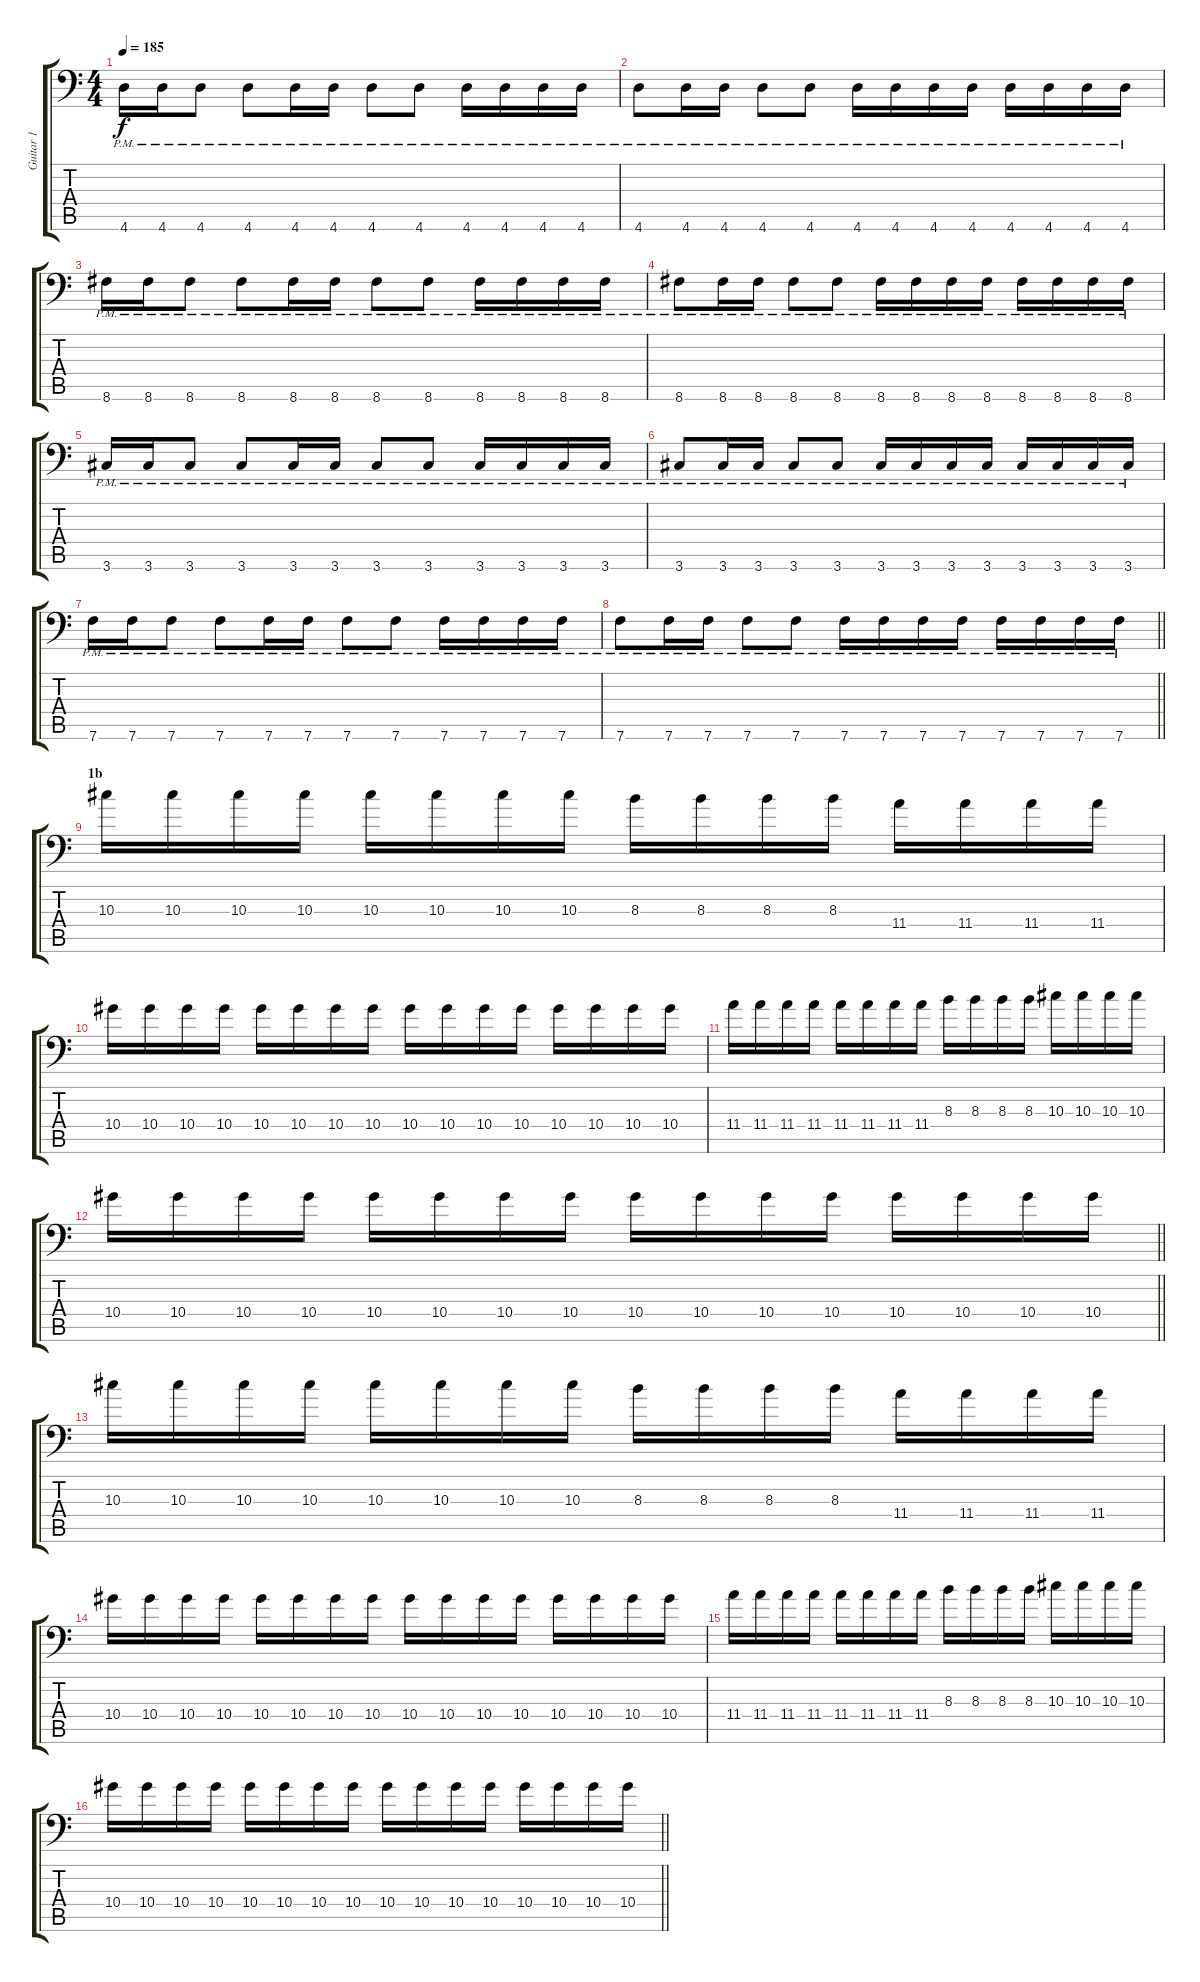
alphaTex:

\track ("Guitar 1" "Guitar 1") {instrument distortionguitar}
\staff {score tabs}
\tuning (C4 G3 Eb3 Bb2 F2 Bb1) {hide}
\ts (4 4)
\tempo 185
\clef f4
\ks c
4.6{pm}.16{dy f} 4.6{pm}.16 4.6{pm}.8 4.6{pm}.8 4.6{pm}.16 4.6{pm}.16 4.6{pm}.8 4.6{pm}.8 4.6{pm}.16 4.6{pm}.16 4.6{pm}.16 4.6{pm}.16 |
4.6{pm}.8 4.6{pm}.16 4.6{pm}.16 4.6{pm}.8 4.6{pm}.8 4.6{pm}.16 4.6{pm}.16 4.6{pm}.16 4.6{pm}.16 4.6{pm}.16 4.6{pm}.16 4.6{pm}.16 4.6{pm}.16 |
8.6{pm}.16 8.6{pm}.16 8.6{pm}.8 8.6{pm}.8 8.6{pm}.16 8.6{pm}.16 8.6{pm}.8 8.6{pm}.8 8.6{pm}.16 8.6{pm}.16 8.6{pm}.16 8.6{pm}.16 |
8.6{pm}.8 8.6{pm}.16 8.6{pm}.16 8.6{pm}.8 8.6{pm}.8 8.6{pm}.16 8.6{pm}.16 8.6{pm}.16 8.6{pm}.16 8.6{pm}.16 8.6{pm}.16 8.6{pm}.16 8.6{pm}.16 |
3.6{pm}.16 3.6{pm}.16 3.6{pm}.8 3.6{pm}.8 3.6{pm}.16 3.6{pm}.16 3.6{pm}.8 3.6{pm}.8 3.6{pm}.16 3.6{pm}.16 3.6{pm}.16 3.6{pm}.16 |
3.6{pm}.8 3.6{pm}.16 3.6{pm}.16 3.6{pm}.8 3.6{pm}.8 3.6{pm}.16 3.6{pm}.16 3.6{pm}.16 3.6{pm}.16 3.6{pm}.16 3.6{pm}.16 3.6{pm}.16 3.6{pm}.16 |
7.6{pm}.16 7.6{pm}.16 7.6{pm}.8 7.6{pm}.8 7.6{pm}.16 7.6{pm}.16 7.6{pm}.8 7.6{pm}.8 7.6{pm}.16 7.6{pm}.16 7.6{pm}.16 7.6{pm}.16 |
\barLineRight lightlight
7.6{pm}.8 7.6{pm}.16 7.6{pm}.16 7.6{pm}.8 7.6{pm}.8 7.6{pm}.16 7.6{pm}.16 7.6{pm}.16 7.6{pm}.16 7.6{pm}.16 7.6{pm}.16 7.6{pm}.16 7.6{pm}.16 |
\section ("" "1b")
10.3.16 10.3.16 10.3.16 10.3.16 10.3.16 10.3.16 10.3.16 10.3.16 8.3.16 8.3.16 8.3.16 8.3.16 11.4.16 11.4.16 11.4.16 11.4.16 |
10.4.16 10.4.16 10.4.16 10.4.16 10.4.16 10.4.16 10.4.16 10.4.16 10.4.16 10.4.16 10.4.16 10.4.16 10.4.16 10.4.16 10.4.16 10.4.16 |
11.4.16 11.4.16 11.4.16 11.4.16 11.4.16 11.4.16 11.4.16 11.4.16 8.3.16 8.3.16 8.3.16 8.3.16 10.3.16 10.3.16 10.3.16 10.3.16 |
\barLineRight lightlight
10.4.16 10.4.16 10.4.16 10.4.16 10.4.16 10.4.16 10.4.16 10.4.16 10.4.16 10.4.16 10.4.16 10.4.16 10.4.16 10.4.16 10.4.16 10.4.16 |
10.3.16 10.3.16 10.3.16 10.3.16 10.3.16 10.3.16 10.3.16 10.3.16 8.3.16 8.3.16 8.3.16 8.3.16 11.4.16 11.4.16 11.4.16 11.4.16 |
10.4.16 10.4.16 10.4.16 10.4.16 10.4.16 10.4.16 10.4.16 10.4.16 10.4.16 10.4.16 10.4.16 10.4.16 10.4.16 10.4.16 10.4.16 10.4.16 |
11.4.16 11.4.16 11.4.16 11.4.16 11.4.16 11.4.16 11.4.16 11.4.16 8.3.16 8.3.16 8.3.16 8.3.16 10.3.16 10.3.16 10.3.16 10.3.16 |
\barLineRight lightlight
10.4.16 10.4.16 10.4.16 10.4.16 10.4.16 10.4.16 10.4.16 10.4.16 10.4.16 10.4.16 10.4.16 10.4.16 10.4.16 10.4.16 10.4.16 10.4.16
